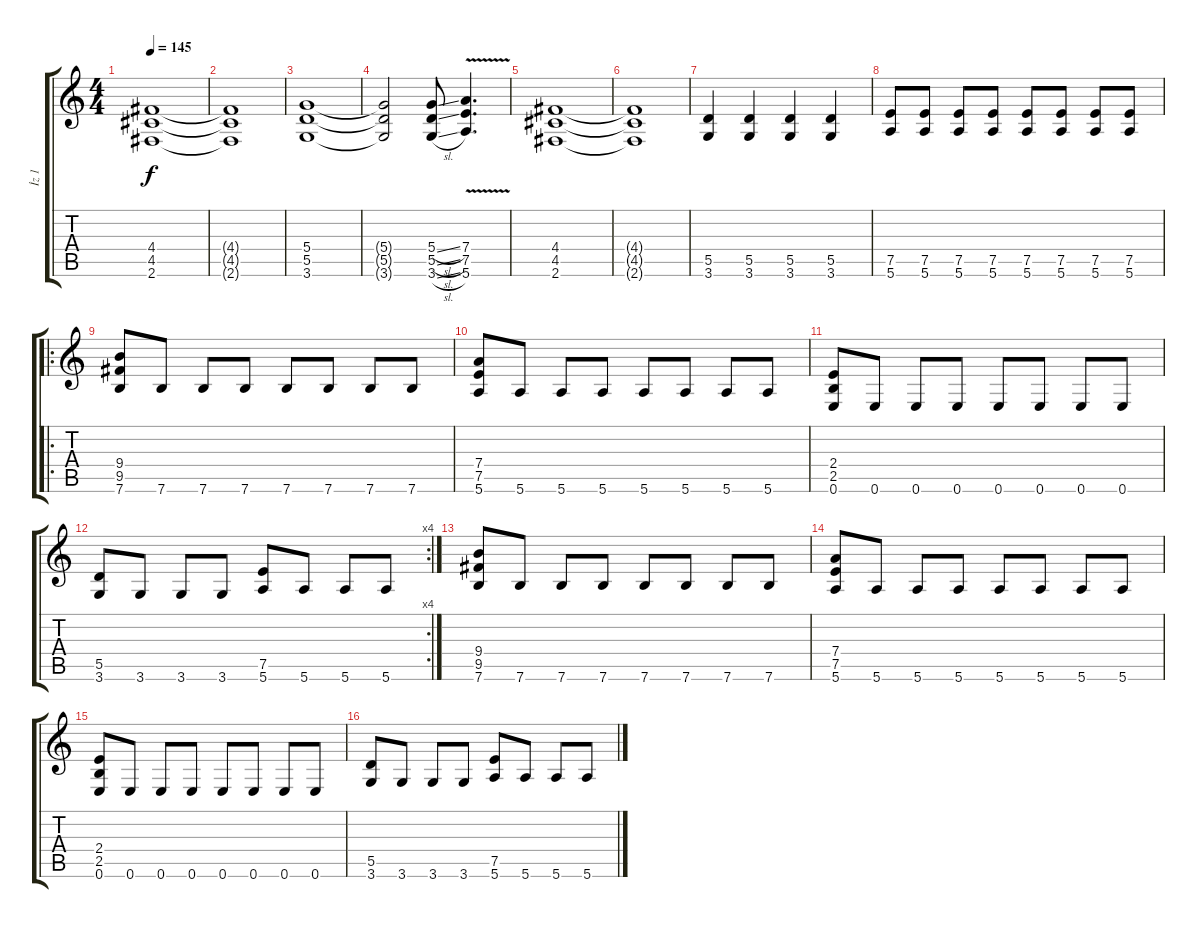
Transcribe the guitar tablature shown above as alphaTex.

\track ("İz 1" "İz 1") {instrument distortionguitar}
\staff {score tabs}
\tuning (E4 B3 G3 D3 A2 E2) {hide}
\ts (4 4)
\tempo 145
\clef g2
\ks c
(4.4 4.5 2.6).1{dy f} |
(4.4{t} 4.5{t} 2.6{t}).1 |
(5.4 5.5 3.6).1 |
(5.4{t} 5.5{t} 3.6{t}).2 (5.4{sl} 5.5{sl} 3.6{sl}).8 (7.4 7.5 5.6{v}).4{d} |
(4.4 4.5 2.6).1 |
(4.4{t} 4.5{t} 2.6{t}).1 |
(5.5 3.6).4 (5.5 3.6).4 (5.5 3.6).4 (5.5 3.6).4 |
(7.5 5.6).8 (7.5 5.6).8 (7.5 5.6).8 (7.5 5.6).8 (7.5 5.6).8 (7.5 5.6).8 (7.5 5.6).8 (7.5 5.6).8 |
\ro
(9.4 9.5 7.6).8 7.6.8 7.6.8 7.6.8 7.6.8 7.6.8 7.6.8 7.6.8 |
(7.4 7.5 5.6).8 5.6.8 5.6.8 5.6.8 5.6.8 5.6.8 5.6.8 5.6.8 |
(2.4 2.5 0.6).8 0.6.8 0.6.8 0.6.8 0.6.8 0.6.8 0.6.8 0.6.8 |
\rc 4
(5.5 3.6).8 3.6.8 3.6.8 3.6.8 (7.5 5.6).8 5.6.8 5.6.8 5.6.8 |
(9.4 9.5 7.6).8 7.6.8 7.6.8 7.6.8 7.6.8 7.6.8 7.6.8 7.6.8 |
(7.4 7.5 5.6).8 5.6.8 5.6.8 5.6.8 5.6.8 5.6.8 5.6.8 5.6.8 |
(2.4 2.5 0.6).8 0.6.8 0.6.8 0.6.8 0.6.8 0.6.8 0.6.8 0.6.8 |
(5.5 3.6).8 3.6.8 3.6.8 3.6.8 (7.5 5.6).8 5.6.8 5.6.8 5.6.8
